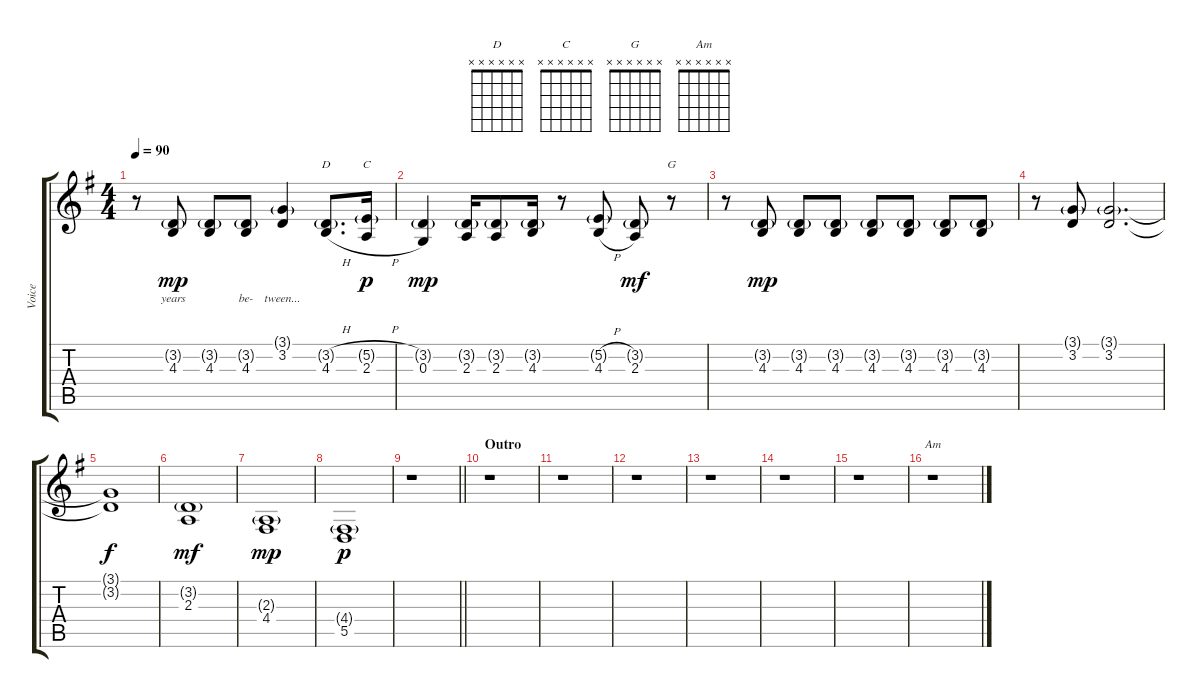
\track ("Voice" "Voice") {instrument clarinet}
\staff {score tabs}
\tuning (E4 B3 G3 D3 A2 E2) {hide}
\chord ("D" x x x x x x)
\chord ("C" x x x x x x)
\chord ("G" x x x x x x)
\chord ("Am" x x x x x x)
\ts (4 4)
\tempo 90
\clef g2
\ks g
r.8{dy f} (3.2{g} 4.3).8{lyrics (0 "years") lyrics (1 "") lyrics (2 "") lyrics (3 "") lyrics (4 "") dy mp} (3.2{g} 4.3).8{lyrics (0 "") lyrics (1 "") lyrics (2 "") lyrics (3 "") lyrics (4 "")} (3.2{g} 4.3).8{lyrics (0 "be-") lyrics (1 "") lyrics (2 "") lyrics (3 "") lyrics (4 "")} (3.1{g} 3.2).4{lyrics (0 "tween...") lyrics (1 "") lyrics (2 "") lyrics (3 "") lyrics (4 "")} (3.2{h g} 4.3{h}).8{d ch "D"} (5.2{h g} 2.3{h}).16{ch "C" dy p} |
(3.2{g} 0.3).4{dy mp} (3.2{g} 2.3).16 (3.2{g} 2.3).8 (3.2{g} 4.3).16 r.8 (5.2{h g} 4.3{h}).8 (3.2{g} 2.3).8{dy mf} r.8{ch "G"} |
r.8 (3.2{g} 4.3).8{dy mp} (3.2{g} 4.3).8 (3.2{g} 4.3).8 (3.2{g} 4.3).8 (3.2{g} 4.3).8 (3.2{g} 4.3).8 (3.2{g} 4.3).8 |
r.8 (3.1{g} 3.2).8 (3.1{g} 3.2).2{d} |
(3.1{t} 3.2{t}).1{dy f} |
(3.2{g} 2.3).1{dy mf} |
(2.3{g} 4.4).1{dy mp} |
(4.4{g} 5.5).1{dy p} |
\barLineRight lightlight
r.1 |
\section ("" "Outro")
r.1 |
r.1 |
r.1 |
r.1 |
r.1 |
r.1 |
r.1{ch "Am"}
